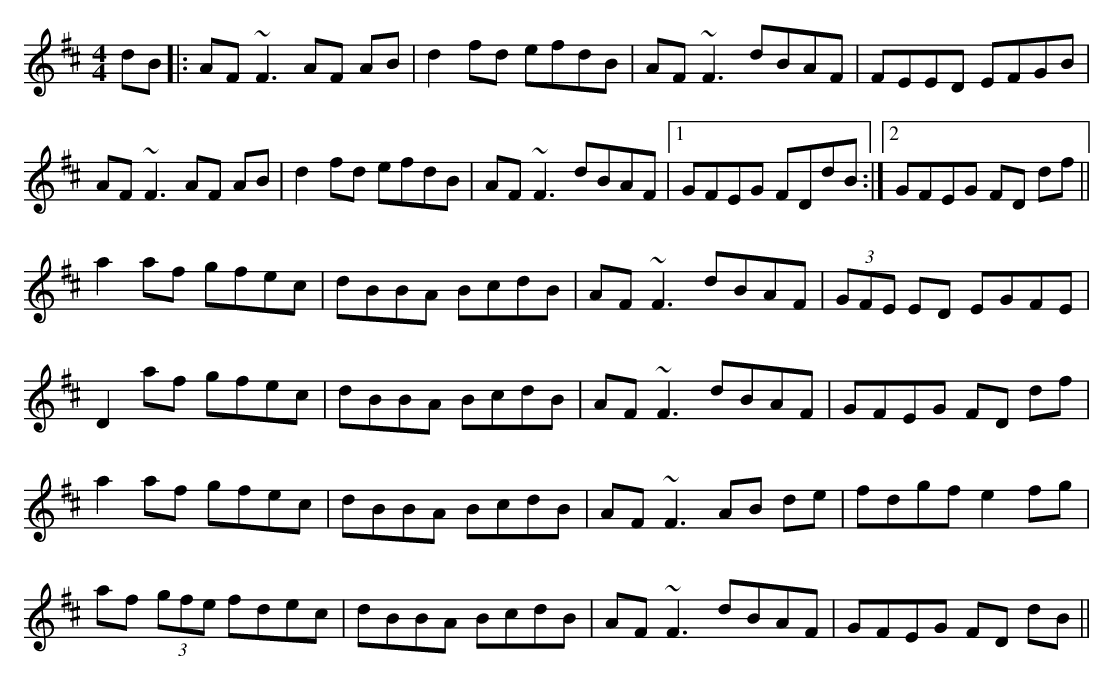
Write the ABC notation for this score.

X:1
M:4/4
K:D
dB|:AF ~F3 AF AB|d2 fd efdB|AF ~F3 dBAF|FEED EFGB|
AF ~F3 AF AB|d2 fd efdB|AF ~F3 dBAF|1 GFEG FDdB:|2 GFEG FD df||
a2af gfec|dBBA BcdB|AF ~F3 dBAF|(3GFE ED EGFE|
D2af gfec|dBBA BcdB|AF ~F3 dBAF|GFEG FD df|
a2af gfec|dBBA BcdB|AF ~F3 AB de|fdgf e2 fg|
af (3gfe fdec|dBBA BcdB|AF ~F3 dBAF|GFEG FD dB||
